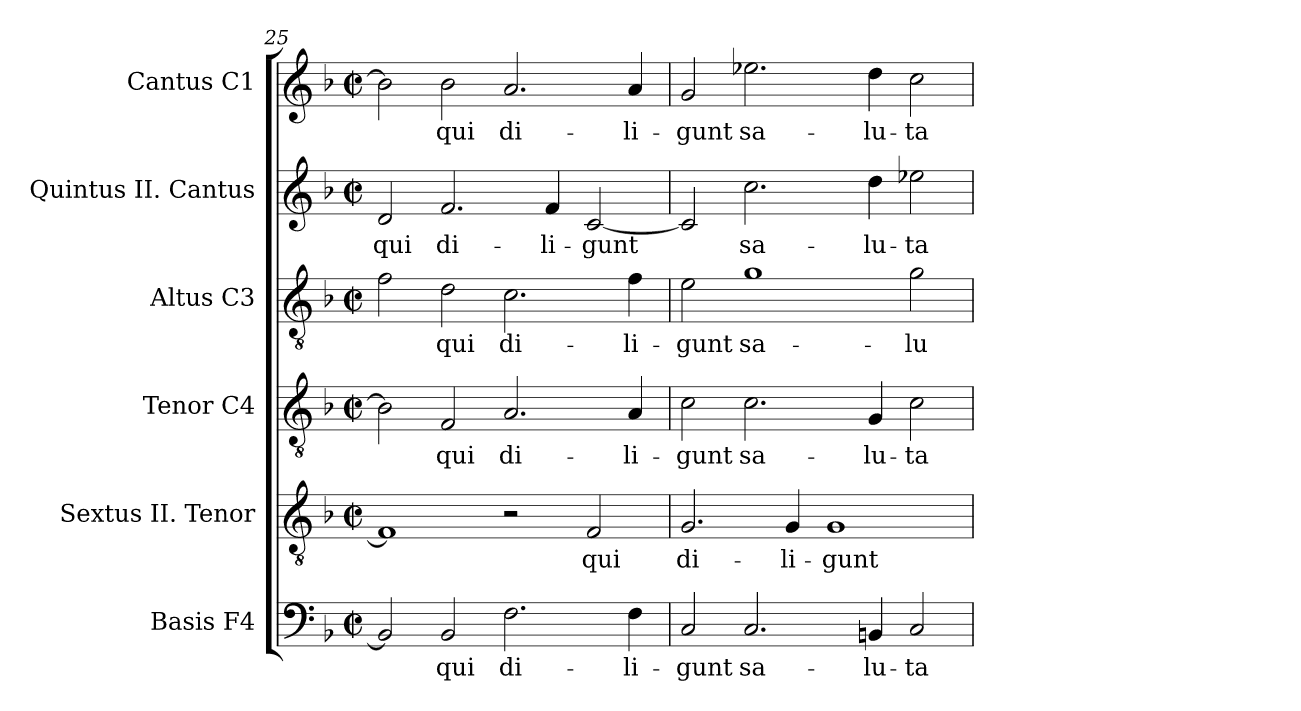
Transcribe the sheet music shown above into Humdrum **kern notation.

**kern	**text	**kern	**text	**kern	**text	**kern	**text	**kern	**text	**kern	**text
*part6	*part6	*part5	*part5	*part4	*part4	*part3	*part3	*part2	*part2	*part1	*part1
*staff6	*staff6	*staff5	*staff5	*staff4	*staff4	*staff3	*staff3	*staff2	*staff2	*staff1	*staff1
*I"Basis  F4	*	*I"Sextus  II. Tenor	*	*I"Tenor  C4	*	*I"Altus  C3	*	*I"Quintus  II. Cantus	*	*I"Cantus  C1	*
*I'B	*	*	*	*I'T	*	*I'A	*	*	*	*I'C	*
*clefF4	*	*clefGv2	*	*clefGv2	*	*clefGv2	*	*clefG2	*	*clefG2	*
*k[b-]	*	*k[b-]	*	*k[b-]	*	*k[b-]	*	*k[b-]	*	*k[b-]	*
*F:	*	*F:	*	*F:	*	*F:	*	*F:	*	*F:	*
*M2/2	*	*M2/2	*	*M2/2	*	*M2/2	*	*M2/2	*	*M2/2	*
*met(c|)	*	*met(c|)	*	*met(c|)	*	*met(c|)	*	*met(c|)	*	*met(c|)	*
=25	=25	=25	=25	=25	=25	=25	=25	=25	=25	=25	=25
!	!LO:LY:b:cj	!	!LO:LY:b:rj	!	!LO:LY:b:cj	!	!LO:LY:b:cj	!	!LO:LY:b:cj	!	!LO:LY:b:cj
2BB-/]	.	1F]	.	2B-\]	.	2f\	.	2d/	qui	2b-\]	.
!	!LO:LY:b:cj	!	!	!	!LO:LY:b:cj	!	!LO:LY:b:cj	!	!LO:LY:b:cj	!	!LO:LY:b:cj
2BB-/	qui	.	.	2F/	qui	2d\	qui	2.f/	di-	2b-\	qui
!	!LO:LY:b:cj	!	!	!	!LO:LY:b:cj	!	!LO:LY:b:cj	!	!	!	!LO:LY:b:cj
2.F\	di-	2r	.	2.A/	di-	2.c\	di-	.	.	2.a/	di-
!	!	!	!	!	!	!	!	!	!LO:LY:b:cj	!	!
.	.	.	.	.	.	.	.	4f/	-li-	.	.
!	!	!	!LO:LY:b:rj	!	!	!	!	!	!LO:LY:b:cj	!	!
.	.	2F/	qui	.	.	.	.	[<2c/	-gunt	.	.
!	!LO:LY:b:cj	!	!	!	!LO:LY:b:cj	!	!LO:LY:b:cj	!	!	!	!LO:LY:b:cj
4F\	-li-	.	.	4A/	-li-	4f\	-li-	.	.	4a/	-li-
=26	=26	=26	=26	=26	=26	=26	=26	=26	=26	=26	=26
!	!LO:LY:b:cj	!	!LO:LY:b:rj	!	!LO:LY:b:cj	!	!LO:LY:b:cj	!	!LO:LY:b:cj	!	!LO:LY:b:cj
2C/	-gunt	2.G/	di-	2c\	-gunt	2e\	-gunt	2c/]	.	2g/	-gunt
!	!LO:LY:b:cj	!	!	!	!LO:LY:b:cj	!	!LO:LY:b:cj	!	!LO:LY:b:cj	!	!LO:LY:b:cj
2.C/	sa-	.	.	2.c\	sa-	1g	sa-	2.cc\	sa-	2.ee-X\	sa-
!	!	!	!LO:LY:b:rj	!	!	!	!	!	!	!	!
.	.	4G/	-li-	.	.	.	.	.	.	.	.
!	!	!	!LO:LY:b:rj	!	!	!	!	!	!	!	!
.	.	1G	-gunt	.	.	.	.	.	.	.	.
!	!LO:LY:b:cj	!	!	!	!LO:LY:b:cj	!	!	!	!LO:LY:b:cj	!	!LO:LY:b:cj
4BBn/	-lu-	.	.	4G/	-lu-	.	.	4dd\	-lu-	4dd\	-lu-
!	!LO:LY:b:cj	!	!	!	!LO:LY:b:cj	!	!LO:LY:b:cj	!	!LO:LY:b:cj	!	!LO:LY:b:cj
2C/	-ta-	.	.	2c\	-ta-	2g\	-lu-	2ee-X\	-ta-	2cc\	-ta-
=	=	=	=	=	=	=	=	=	=	=	=
*-	*-	*-	*-	*-	*-	*-	*-	*-	*-	*-	*-
